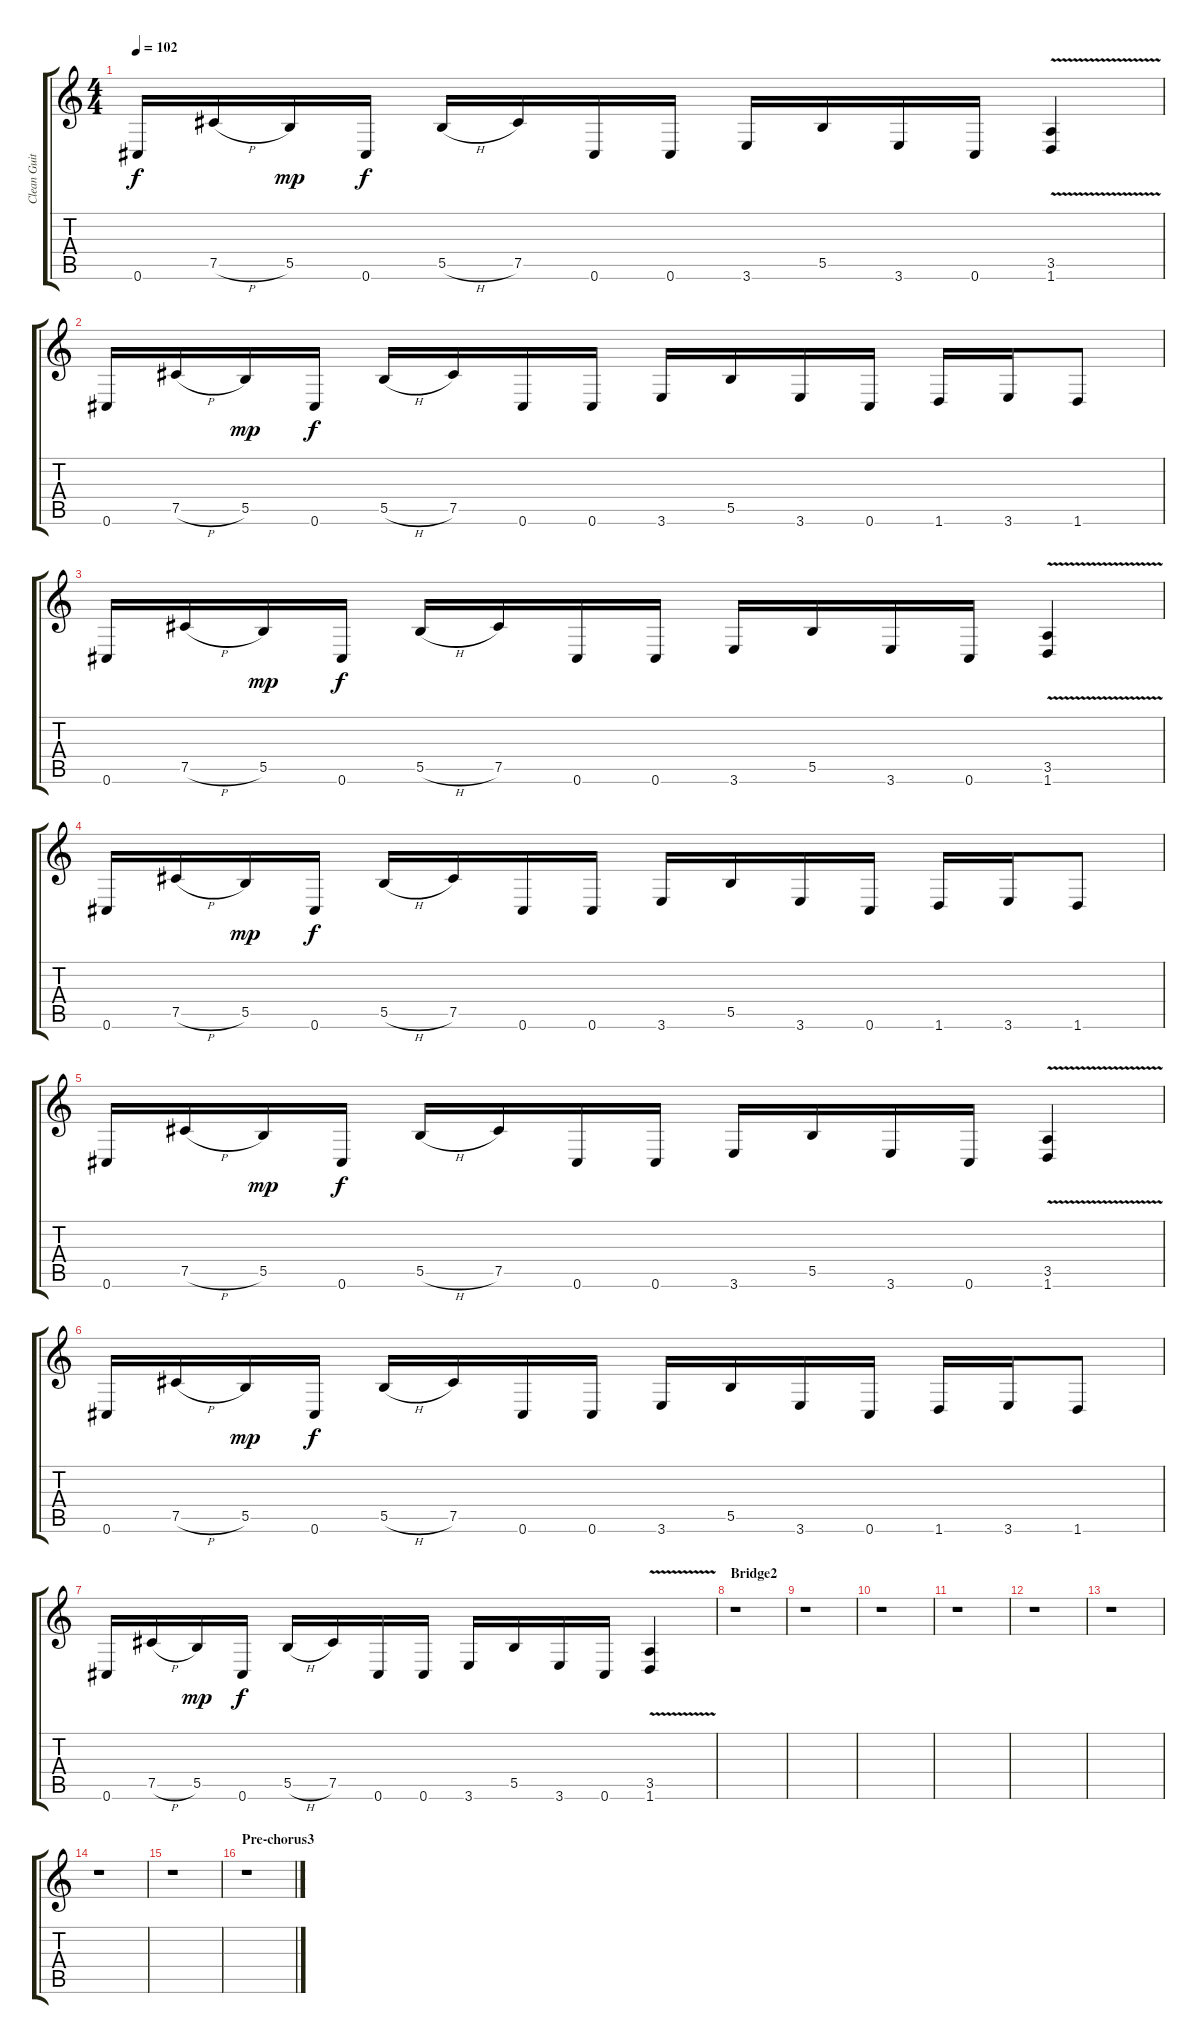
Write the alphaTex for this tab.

\track ("Clean Guitar" "Clean Guit") {instrument electricguitarmuted}
\staff {score tabs}
\tuning (Db4 Ab3 E3 B2 Gb2 Db2) {hide}
\ts (4 4)
\tempo 102
\clef g2
\ks c
0.6.16{dy f} 7.5{h}.16 5.5.16{dy mp} 0.6.16{dy f} 5.5{h}.16 7.5.16 0.6.16 0.6.16 3.6.16 5.5.16 3.6.16 0.6.16 (3.5{v} 1.6{v}).4 |
0.6.16 7.5{h}.16 5.5.16{dy mp} 0.6.16{dy f} 5.5{h}.16 7.5.16 0.6.16 0.6.16 3.6.16 5.5.16 3.6.16 0.6.16 1.6.16 3.6.16 1.6.8 |
0.6.16 7.5{h}.16 5.5.16{dy mp} 0.6.16{dy f} 5.5{h}.16 7.5.16 0.6.16 0.6.16 3.6.16 5.5.16 3.6.16 0.6.16 (3.5{v} 1.6{v}).4 |
0.6.16 7.5{h}.16 5.5.16{dy mp} 0.6.16{dy f} 5.5{h}.16 7.5.16 0.6.16 0.6.16 3.6.16 5.5.16 3.6.16 0.6.16 1.6.16 3.6.16 1.6.8 |
0.6.16 7.5{h}.16 5.5.16{dy mp} 0.6.16{dy f} 5.5{h}.16 7.5.16 0.6.16 0.6.16 3.6.16 5.5.16 3.6.16 0.6.16 (3.5{v} 1.6{v}).4 |
0.6.16 7.5{h}.16 5.5.16{dy mp} 0.6.16{dy f} 5.5{h}.16 7.5.16 0.6.16 0.6.16 3.6.16 5.5.16 3.6.16 0.6.16 1.6.16 3.6.16 1.6.8 |
0.6.16 7.5{h}.16 5.5.16{dy mp} 0.6.16{dy f} 5.5{h}.16 7.5.16 0.6.16 0.6.16 3.6.16 5.5.16 3.6.16 0.6.16 (3.5{v} 1.6{v}).4 |
\section ("" "Bridge2")
r.1 |
r.1 |
r.1 |
r.1 |
r.1 |
r.1 |
r.1 |
r.1 |
\section ("" "Pre-chorus3")
r.1
